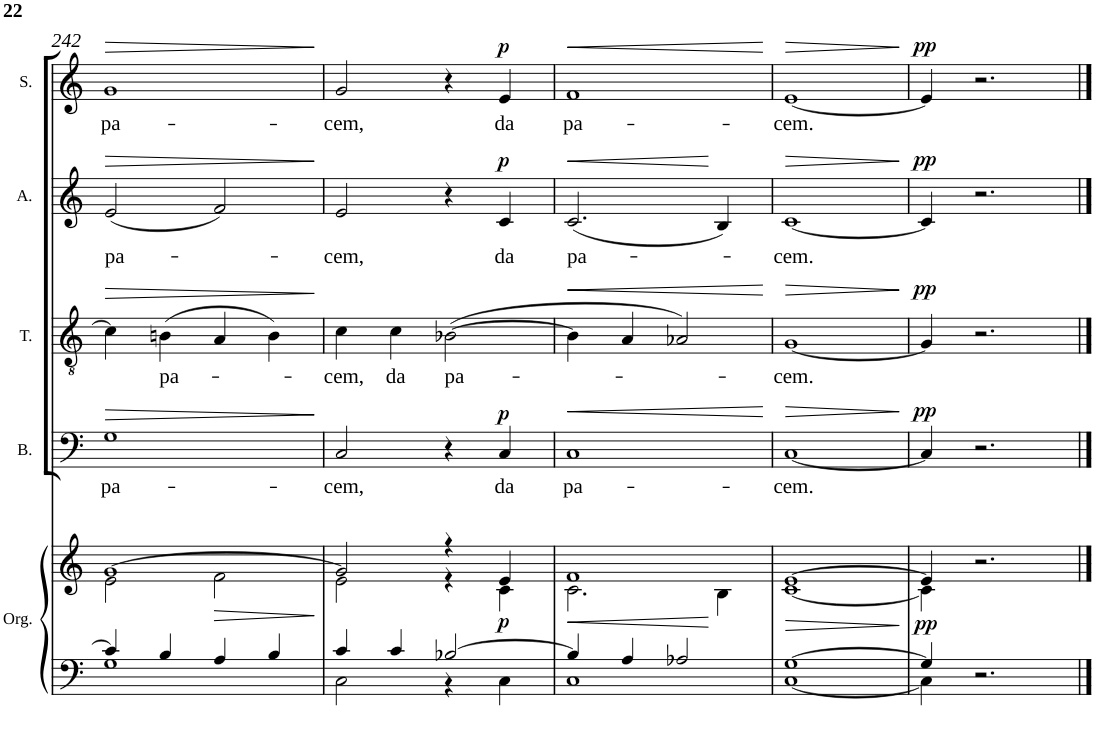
**kern	**kern	**dynam	**kern	**text	**dynam	**kern	**text	**dynam	**kern	**text	**dynam	**kern	**text	**dynam
*part5	*part5	*part5	*part4	*part4	*part4	*part3	*part3	*part3	*part2	*part2	*part2	*part1	*part1	*part1
*staff6	*staff5	*staff5/6	*staff4	*staff4	*staff4	*staff3	*staff3	*staff3	*staff2	*staff2	*staff2	*staff1	*staff1	*staff1
*I"Organ	*	*	*I"Bass	*	*	*I"Tenor	*	*	*I"Alto	*	*	*I"Soprano	*	*
*I'Org.	*	*	*I'B.	*	*	*I'T.	*	*	*I'A.	*	*	*I'S.	*	*
!!LO:PB:g=z
*clefF4	*clefG2	*	*clefF4	*	*	*clefGv2	*	*	*clefG2	*	*	*clefG2	*	*
*k[]	*k[]	*	*k[]	*	*	*k[]	*	*	*k[]	*	*	*k[]	*	*
*C:	*C:	*	*C:	*	*	*C:	*	*	*C:	*	*	*C:	*	*
*M4/4	*M4/4	*	*M4/4	*	*	*M4/4	*	*	*M4/4	*	*	*M4/4	*	*
*met(c)	*met(c)	*	*met(c)	*	*	*met(c)	*	*	*met(c)	*	*	*met(c)	*	*
=242	=242	=242	=242	=242	=242	=242	=242	=242	=242	=242	=242	=242	=242	=242
*^	*^	*	*	*	*	*	*	*	*	*	*	*	*	*
!	!	!	!	!	!	!LO:LY:b	!LO:HP:b	!	!	!LO:HP:b	!	!LO:LY:b	!LO:HP:b	!	!LO:LY:b	!LO:HP:b
4c/]	1G	[>1g	2e\	.	1G	pa-	>	4c\]	.	>	(<2e/	pa-	>	1g	pa-	>
!	!	!	!	!	!	!	!	!	!LO:LY:b	!	!	!	!	!	!	!
4B/	.	.	.	.	.	.	.	(>4Bn\	pa-	.	.	.	.	.	.	.
!	!	!	!	!LO:HP:b	!	!	!	!	!	!	!	!	!	!	!	!
4A/	.	.	2f\	>	.	.	.	4A/	.	.	2f/)	.	.	.	.	.
4B/	.	.	.	.	.	.	.	4B\)	.	.	.	.	.	.	.	.
=243	=243	=243	=243	=243	=243	=243	=243	=243	=243	=243	=243	=243	=243	=243	=243	=243
!	!	!	!	!	!	!LO:LY:b	!	!	!LO:LY:b	!	!	!LO:LY:b	!	!	!LO:LY:b	!
4c/	2C\	2g/]	2e\	.	2C/	-cem,	.	4c\	-cem,	.	2e/	-cem,	.	2g/	-cem,	.
!	!	!	!	!	!	!	!	!	!LO:LY:b	!	!	!	!	!	!	!
4c/	.	.	.	.	.	.	.	4c\	da	.	.	.	.	.	.	.
!	!	!	!	!	!	!	!	!	!LO:LY:b	!	!	!	!	!	!	!
[>2B-X/	4r	4r	4r	.	4r	.	.	(>[2B-X\	pa-	.	4r	.	.	4r	.	.
!	!	!	!	!LO:DY:b	!	!LO:LY:b	!LO:DY:a	!	!	!	!	!LO:LY:b	!LO:DY:a	!	!LO:LY:b	!LO:DY:a
.	4C\	4e/	4c\	p	4C/	da	p	.	.	.	4c/	da	p	4e/	da	p
=244	=244	=244	=244	=244	=244	=244	=244	=244	=244	=244	=244	=244	=244	=244	=244	=244
!	!	!	!	!LO:HP:b	!	!LO:LY:b	!LO:HP:b	!	!	!LO:HP:b	!	!LO:LY:b	!LO:HP:b	!	!LO:LY:b	!LO:HP:b
4B-/]	1C	1f	2.c\	<	1C	pa-	<	4B-\]	.	<	(<2.c/	pa-	<	1f	pa-	<
4A/	.	.	.	.	.	.	.	4A/	.	.	.	.	.	.	.	.
2A-X/	.	.	.	.	.	.	.	2A-X/)	.	.	.	.	.	.	.	.
.	.	.	4B\	]	.	.	.	.	.	.	4B/)	.	]	.	.	.
*v	*v	*	*	*	*	*	*	*	*	*	*	*	*	*	*	*
*	*v	*v	*	*	*	*	*	*	*	*	*	*	*	*	*
.	.	.	.	.	]	.	.	]	.	.	.	.	.	]
=245	=245	=245	=245	=245	=245	=245	=245	=245	=245	=245	=245	=245	=245	=245
*^	*^	*	*	*	*	*	*	*	*	*	*	*	*	*
!	!	!	!	!	!	!LO:LY:b	!	!	!LO:LY:b	!	!	!LO:LY:b	!	!	!LO:LY:b	!
[>1G	[<1C	[>1e	[<1c	.	[1C	-cem.	.	[1G	-cem.	.	[1c	-cem.	.	[1e	-cem.	.
*v	*v	*	*	*	*	*	*	*	*	*	*	*	*	*	*	*
*	*v	*v	*	*	*	*	*	*	*	*	*	*	*	*	*
.	.	[	.	.	[	.	.	[	.	.	[	.	.	[
=246	=246	=246	=246	=246	=246	=246	=246	=246	=246	=246	=246	=246	=246	=246
*^	*^	*	*	*	*	*	*	*	*	*	*	*	*	*
!	!	!	!	!LO:DY:b	!	!	!LO:DY:a	!	!	!LO:DY:a	!	!	!LO:DY:a	!	!	!LO:DY:a
4G/]	4C\]	4e/]	4c\]	pp	4C/]	.	pp	4G/]	.	pp	4c/]	.	pp	4e/]	.	pp
2.r	2.ryy	2.r	2.ryy	.	2.r	.	.	2.r	.	.	2.r	.	.	2.r	.	.
*v	*v	*	*	*	*	*	*	*	*	*	*	*	*	*	*	*
*	*v	*v	*	*	*	*	*	*	*	*	*	*	*	*	*
==	==	==	==	==	==	==	==	==	==	==	==	==	==	==
*-	*-	*-	*-	*-	*-	*-	*-	*-	*-	*-	*-	*-	*-	*-
